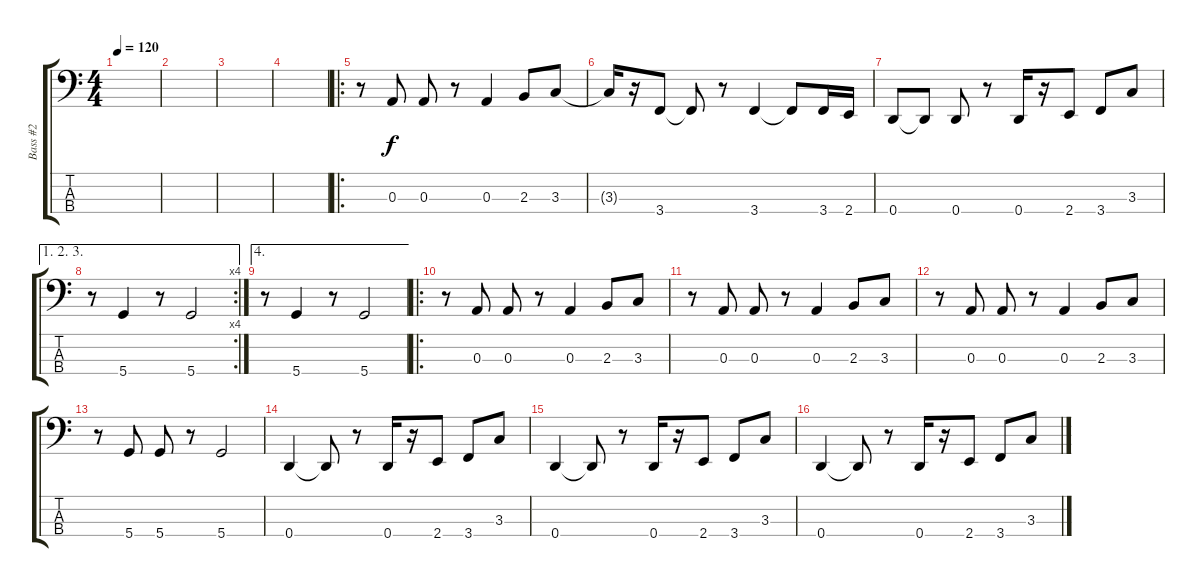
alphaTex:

\track ("Bass #2" "Bass #2") {instrument electricbasspick}
\staff {score tabs}
\tuning (G2 D2 A1 D1) {hide}
\ts (4 4)
\tempo 120
\clef f4
\ks c
|
|
|
|
\ro
r.8 0.3.8 0.3.8 r.8 0.3.4 2.3.8 3.3.8 |
3.3{t}.16 r.16 3.4.8 3.4{t}.8 r.8 3.4.4 3.4{t}.8 3.4.16 2.4.16 |
0.4.8 0.4{t}.8 0.4.8 r.8 0.4.16 r.16 2.4.8 3.4.8 3.3.8 |
\ae (1 2 3)
\rc 4
r.8 5.4.4 r.8 5.4.2 |
\ae 4
r.8 5.4.4 r.8 5.4.2 |
\ro
r.8 0.3.8 0.3.8 r.8 0.3.4 2.3.8 3.3.8 |
r.8 0.3.8 0.3.8 r.8 0.3.4 2.3.8 3.3.8 |
r.8 0.3.8 0.3.8 r.8 0.3.4 2.3.8 3.3.8 |
r.8 5.4.8 5.4.8 r.8 5.4.2 |
0.4.4 0.4{t}.8 r.8 0.4.16 r.16 2.4.8 3.4.8 3.3.8 |
0.4.4 0.4{t}.8 r.8 0.4.16 r.16 2.4.8 3.4.8 3.3.8 |
0.4.4 0.4{t}.8 r.8 0.4.16 r.16 2.4.8 3.4.8 3.3.8
